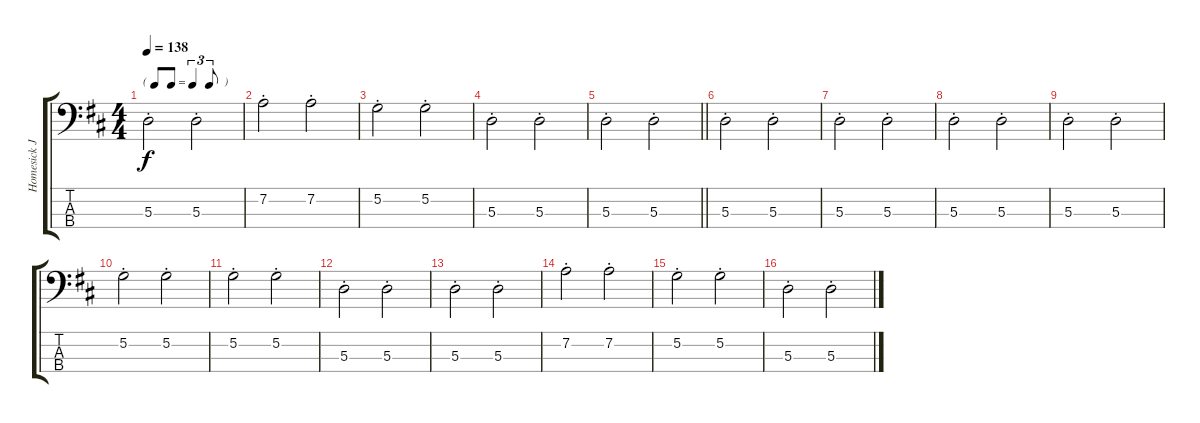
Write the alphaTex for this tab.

\track ("Homesick James - Bass" "Homesick J") {instrument acousticbass}
\staff {score tabs}
\tuning (G2 D2 A1 E1) {hide}
\ts (4 4)
\tf triplet8th
\tempo 138
\clef f4
\ks d
5.3{st}.2{dy f} 5.3{st}.2 |
7.2{st}.2 7.2{st}.2 |
5.2{st}.2 5.2{st}.2 |
5.3{st}.2 5.3{st}.2 |
\barLineRight lightlight
5.3{st}.2 5.3{st}.2 |
5.3{st}.2 5.3{st}.2 |
5.3{st}.2 5.3{st}.2 |
5.3{st}.2 5.3{st}.2 |
5.3{st}.2 5.3{st}.2 |
5.2{st}.2 5.2{st}.2 |
5.2{st}.2 5.2{st}.2 |
5.3{st}.2 5.3{st}.2 |
5.3{st}.2 5.3{st}.2 |
7.2{st}.2 7.2{st}.2 |
5.2{st}.2 5.2{st}.2 |
5.3{st}.2 5.3{st}.2
